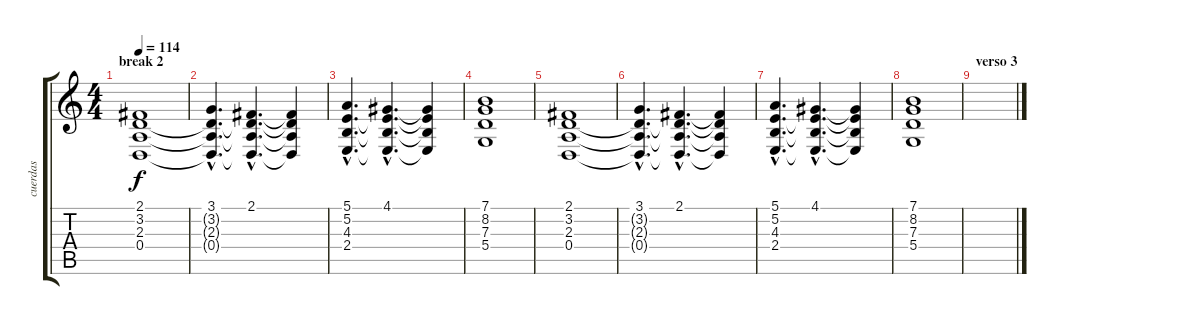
\track ("cuerdas" "cuerdas") {instrument tremolostrings}
\staff {score tabs}
\tuning (E4 B3 G3 D3 A2 E2) {hide}
\ts (4 4)
\section ("" "break 2")
\tempo 114
\clef g2
\ks c
(2.1 3.2 2.3 0.4).1{dy f} |
(3.1{hac} 3.2{hac t} 2.3{hac t} 0.4{hac t}).4{d} (2.1{hac} 3.2{hac t} 2.3{hac t} 0.4{hac t}).4{d} (2.1{t} 3.2{t} 2.3{t} 0.4{t}).4 |
(5.1{hac} 5.2{hac} 4.3{hac} 2.4{hac}).4{d} (4.1{hac} 5.2{hac t} 4.3{hac t} 2.4{hac t}).4{d} (4.1{t} 5.2{t} 4.3{t} 2.4{t}).4 |
(7.1 8.2 7.3 5.4).1 |
(2.1 3.2 2.3 0.4).1 |
(3.1{hac} 3.2{hac t} 2.3{hac t} 0.4{hac t}).4{d} (2.1{hac} 3.2{hac t} 2.3{hac t} 0.4{hac t}).4{d} (2.1{t} 3.2{t} 2.3{t} 0.4{t}).4 |
(5.1{hac} 5.2{hac} 4.3{hac} 2.4{hac}).4{d} (4.1{hac} 5.2{hac t} 4.3{hac t} 2.4{hac t}).4{d} (4.1{t} 5.2{t} 4.3{t} 2.4{t}).4 |
(7.1 8.2 7.3 5.4).1 |
\section ("" "verso 3")
